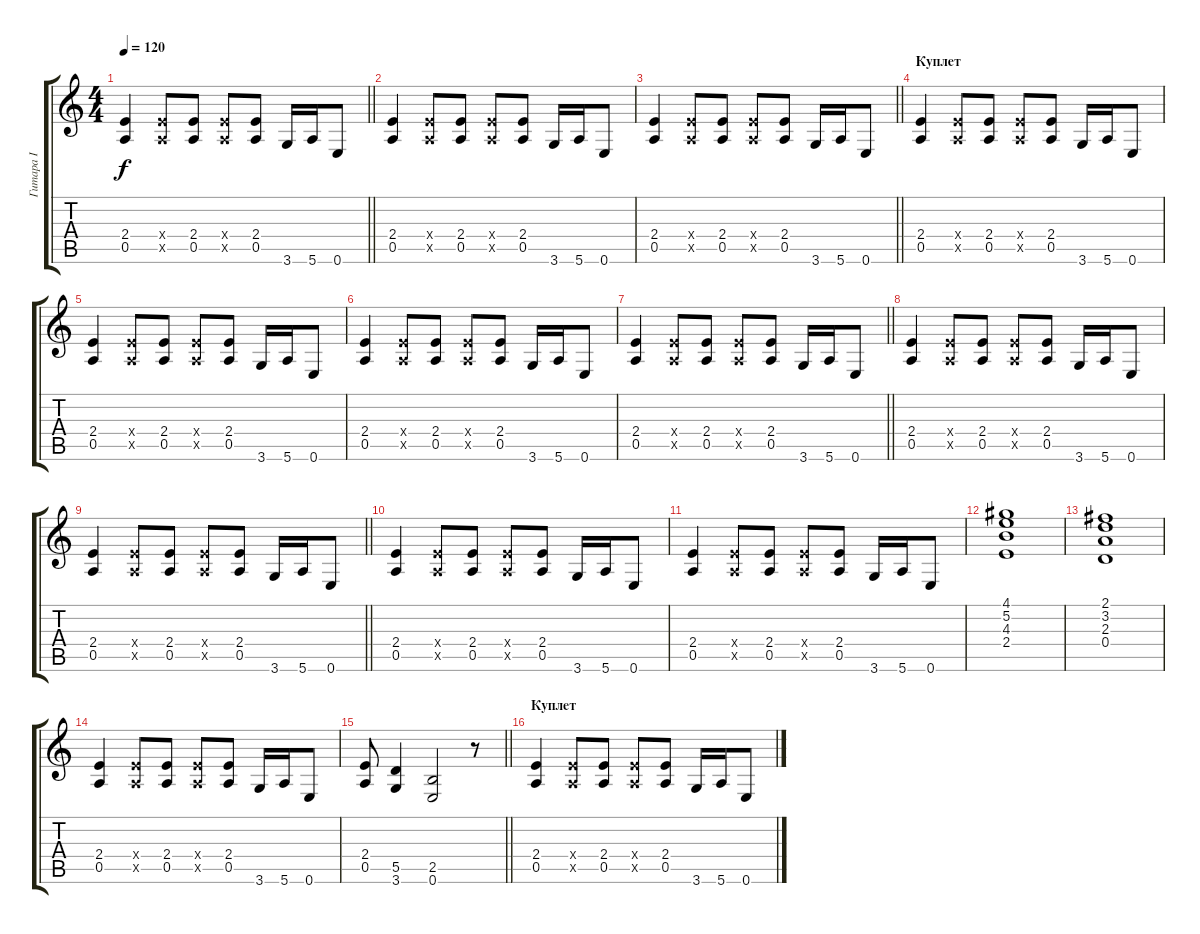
\track ("Гитара I" "Гитара I") {instrument distortionguitar}
\staff {score tabs}
\tuning (E4 B3 G3 D3 A2 E2) {hide}
\ts (4 4)
\tempo 120
\clef g2
\barLineRight lightlight
\ks c
(2.4 0.5).4{dy f} (2.4{x} 0.5{x}).8 (2.4 0.5).8 (2.4{x} 0.5{x}).8 (2.4 0.5).8 3.6.16 5.6.16 0.6.8 |
(2.4 0.5).4 (2.4{x} 0.5{x}).8 (2.4 0.5).8 (2.4{x} 0.5{x}).8 (2.4 0.5).8 3.6.16 5.6.16 0.6.8 |
\barLineRight lightlight
(2.4 0.5).4 (2.4{x} 0.5{x}).8 (2.4 0.5).8 (2.4{x} 0.5{x}).8 (2.4 0.5).8 3.6.16 5.6.16 0.6.8 |
\section ("" "Куплет")
(2.4 0.5).4 (2.4{x} 0.5{x}).8 (2.4 0.5).8 (2.4{x} 0.5{x}).8 (2.4 0.5).8 3.6.16 5.6.16 0.6.8 |
(2.4 0.5).4 (2.4{x} 0.5{x}).8 (2.4 0.5).8 (2.4{x} 0.5{x}).8 (2.4 0.5).8 3.6.16 5.6.16 0.6.8 |
(2.4 0.5).4 (2.4{x} 0.5{x}).8 (2.4 0.5).8 (2.4{x} 0.5{x}).8 (2.4 0.5).8 3.6.16 5.6.16 0.6.8 |
\barLineRight lightlight
(2.4 0.5).4 (2.4{x} 0.5{x}).8 (2.4 0.5).8 (2.4{x} 0.5{x}).8 (2.4 0.5).8 3.6.16 5.6.16 0.6.8 |
(2.4 0.5).4 (2.4{x} 0.5{x}).8 (2.4 0.5).8 (2.4{x} 0.5{x}).8 (2.4 0.5).8 3.6.16 5.6.16 0.6.8 |
\barLineRight lightlight
(2.4 0.5).4 (2.4{x} 0.5{x}).8 (2.4 0.5).8 (2.4{x} 0.5{x}).8 (2.4 0.5).8 3.6.16 5.6.16 0.6.8 |
(2.4 0.5).4 (2.4{x} 0.5{x}).8 (2.4 0.5).8 (2.4{x} 0.5{x}).8 (2.4 0.5).8 3.6.16 5.6.16 0.6.8 |
(2.4 0.5).4 (2.4{x} 0.5{x}).8 (2.4 0.5).8 (2.4{x} 0.5{x}).8 (2.4 0.5).8 3.6.16 5.6.16 0.6.8 |
(4.1 5.2 4.3 2.4).1 |
(2.1 3.2 2.3 0.4).1 |
(2.4 0.5).4 (2.4{x} 0.5{x}).8 (2.4 0.5).8 (2.4{x} 0.5{x}).8 (2.4 0.5).8 3.6.16 5.6.16 0.6.8 |
\barLineRight lightlight
(2.4 0.5).8 (5.5 3.6).4 (2.5 0.6).2 r.8 |
\section ("" "Куплет")
(2.4 0.5).4 (2.4{x} 0.5{x}).8 (2.4 0.5).8 (2.4{x} 0.5{x}).8 (2.4 0.5).8 3.6.16 5.6.16 0.6.8
